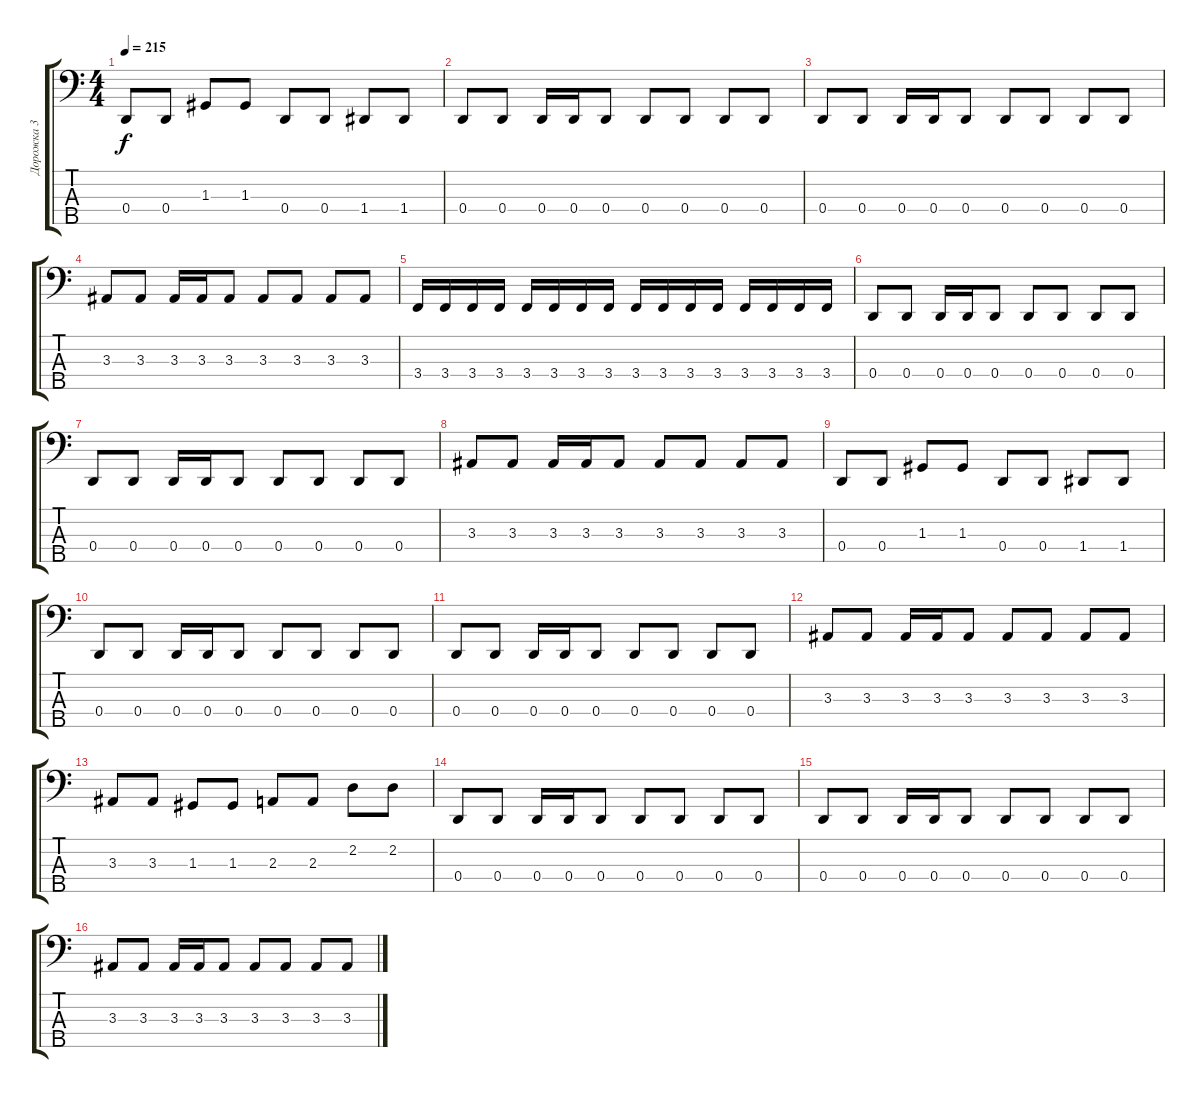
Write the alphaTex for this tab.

\track ("Дорожка 3" "Дорожка 3") {instrument electricbassfinger}
\staff {score tabs}
\tuning (F2 C2 G1 D1 A0) {hide}
\ts (4 4)
\tempo 215
\clef f4
\ks c
0.4.8{dy f} 0.4.8 1.3.8 1.3.8 0.4.8 0.4.8 1.4.8 1.4.8 |
0.4.8 0.4.8 0.4.16 0.4.16 0.4.8 0.4.8 0.4.8 0.4.8 0.4.8 |
0.4.8 0.4.8 0.4.16 0.4.16 0.4.8 0.4.8 0.4.8 0.4.8 0.4.8 |
3.3.8 3.3.8 3.3.16 3.3.16 3.3.8 3.3.8 3.3.8 3.3.8 3.3.8 |
3.4.16 3.4.16 3.4.16 3.4.16 3.4.16 3.4.16 3.4.16 3.4.16 3.4.16 3.4.16 3.4.16 3.4.16 3.4.16 3.4.16 3.4.16 3.4.16 |
0.4.8 0.4.8 0.4.16 0.4.16 0.4.8 0.4.8 0.4.8 0.4.8 0.4.8 |
0.4.8 0.4.8 0.4.16 0.4.16 0.4.8 0.4.8 0.4.8 0.4.8 0.4.8 |
3.3.8 3.3.8 3.3.16 3.3.16 3.3.8 3.3.8 3.3.8 3.3.8 3.3.8 |
0.4.8 0.4.8 1.3.8 1.3.8 0.4.8 0.4.8 1.4.8 1.4.8 |
0.4.8 0.4.8 0.4.16 0.4.16 0.4.8 0.4.8 0.4.8 0.4.8 0.4.8 |
0.4.8 0.4.8 0.4.16 0.4.16 0.4.8 0.4.8 0.4.8 0.4.8 0.4.8 |
3.3.8 3.3.8 3.3.16 3.3.16 3.3.8 3.3.8 3.3.8 3.3.8 3.3.8 |
3.3.8 3.3.8 1.3.8 1.3.8 2.3.8 2.3.8 2.2.8 2.2.8 |
0.4.8 0.4.8 0.4.16 0.4.16 0.4.8 0.4.8 0.4.8 0.4.8 0.4.8 |
0.4.8 0.4.8 0.4.16 0.4.16 0.4.8 0.4.8 0.4.8 0.4.8 0.4.8 |
3.3.8 3.3.8 3.3.16 3.3.16 3.3.8 3.3.8 3.3.8 3.3.8 3.3.8
